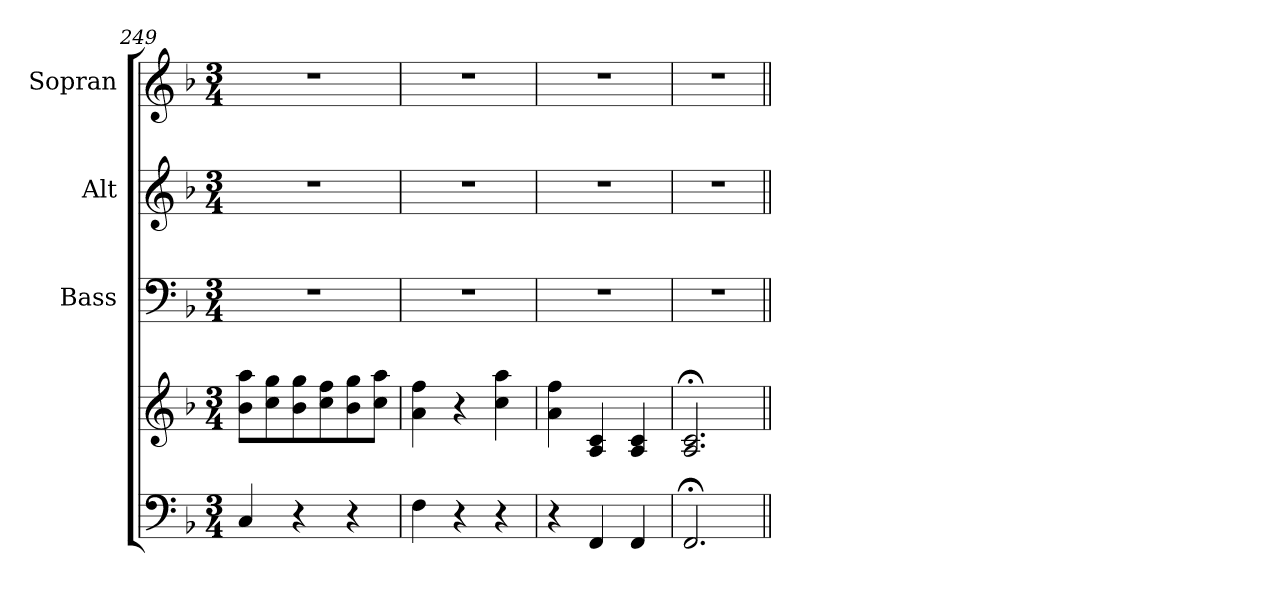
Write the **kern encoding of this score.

**kern	**kern	**kern	**kern	**kern
*part4	*part4	*part3	*part2	*part1
*staff5	*staff4	*staff3	*staff2	*staff1
*	*	*I"Bass	*I"Alt	*I"Sopran
*	*	*I'B.	*I'A.	*I'S.
*clefF4	*clefG2	*clefF4	*clefG2	*clefG2
*k[b-]	*k[b-]	*k[b-]	*k[b-]	*k[b-]
*F:	*F:	*F:	*F:	*F:
*M3/4	*M3/4	*M3/4	*M3/4	*M3/4
=249	=249	=249	=249	=249
4C/	8b-\ 8aa\L	2.r	2.r	2.r
.	8cc\ 8gg\	.	.	.
4r	8b-\ 8gg\	.	.	.
.	8cc\ 8ff\	.	.	.
4r	8b-\ 8gg\	.	.	.
.	8cc\ 8aa\J	.	.	.
=250	=250	=250	=250	=250
4F\	4a\ 4ff\	2.r	2.r	2.r
4r	4r	.	.	.
4r	4cc\ 4aa\	.	.	.
=251	=251	=251	=251	=251
4r	4a\ 4ff\	2.r	2.r	2.r
4FF/	4A/ 4c/	.	.	.
4FF/	4A/ 4c/	.	.	.
=252	=252	=252	=252	=252
2.FF;</	2.A/;< 2.c/;<	2.r	2.r	2.r
=||	=||	=||	=||	=||
*-	*-	*-	*-	*-
